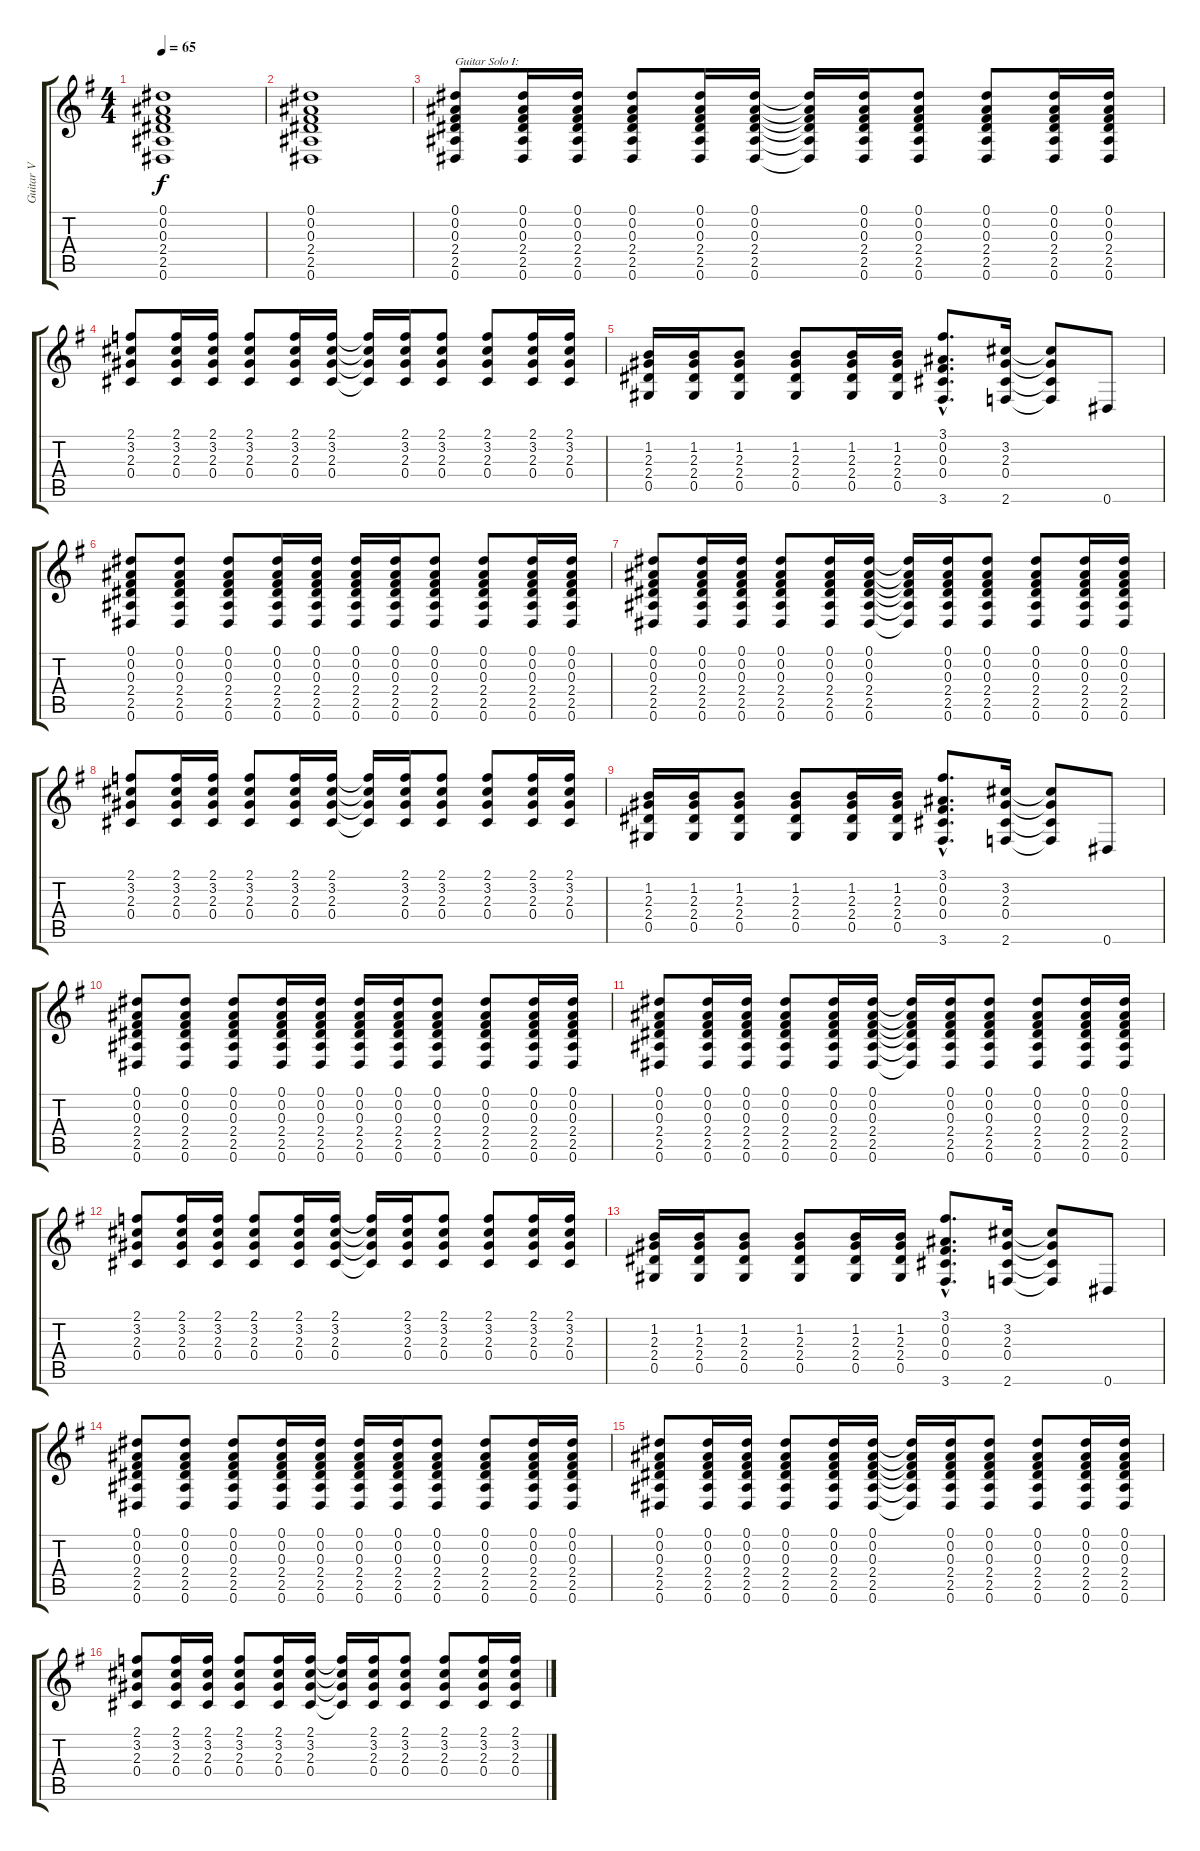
\track ("Guitar V" "Guitar V") {instrument overdrivenguitar}
\staff {score tabs}
\tuning (Eb4 Bb3 Gb3 Db3 Ab2 Eb2) {hide}
\ts (4 4)
\tempo 65
\clef g2
\ks eminor
(0.1 0.2 0.3 2.4 2.5 0.6).1{dy f} |
(0.1 0.2 0.3 2.4 2.5 0.6).1 |
(0.1 0.2 0.3 2.4 2.5 0.6).8{txt "Guitar Solo I:"} (0.1 0.2 0.3 2.4 2.5 0.6).16 (0.1 0.2 0.3 2.4 2.5 0.6).16 (0.1 0.2 0.3 2.4 2.5 0.6).8 (0.1 0.2 0.3 2.4 2.5 0.6).16 (0.1 0.2 0.3 2.4 2.5 0.6).16 (0.1{t} 0.2{t} 0.3{t} 2.4{t} 2.5{t} 0.6{t}).16 (0.1 0.2 0.3 2.4 2.5 0.6).16 (0.1 0.2 0.3 2.4 2.5 0.6).8 (0.1 0.2 0.3 2.4 2.5 0.6).8 (0.1 0.2 0.3 2.4 2.5 0.6).16 (0.1 0.2 0.3 2.4 2.5 0.6).16 |
(2.1 3.2 2.3 0.4).8 (2.1 3.2 2.3 0.4).16 (2.1 3.2 2.3 0.4).16 (2.1 3.2 2.3 0.4).8 (2.1 3.2 2.3 0.4).16 (2.1 3.2 2.3 0.4).16 (2.1{t} 3.2{t} 2.3{t} 0.4{t}).16 (2.1 3.2 2.3 0.4).16 (2.1 3.2 2.3 0.4).8 (2.1 3.2 2.3 0.4).8 (2.1 3.2 2.3 0.4).16 (2.1 3.2 2.3 0.4).16 |
(1.2 2.3 2.4 0.5).16 (1.2 2.3 2.4 0.5).16 (1.2 2.3 2.4 0.5).8 (1.2 2.3 2.4 0.5).8 (1.2 2.3 2.4 0.5).16 (1.2 2.3 2.4 0.5).16 (3.1{hac} 0.2{hac} 0.3{hac} 0.4{hac} 3.6{hac}).8{d} (3.2 2.3 0.4 2.6).16 (3.2{t} 2.3{t} 0.4{t} 2.6{t}).8 0.6.8 |
(0.1 0.2 0.3 2.4 2.5 0.6).8 (0.1 0.2 0.3 2.4 2.5 0.6).8 (0.1 0.2 0.3 2.4 2.5 0.6).8 (0.1 0.2 0.3 2.4 2.5 0.6).16 (0.1 0.2 0.3 2.4 2.5 0.6).16 (0.1 0.2 0.3 2.4 2.5 0.6).16 (0.1 0.2 0.3 2.4 2.5 0.6).16 (0.1 0.2 0.3 2.4 2.5 0.6).8 (0.1 0.2 0.3 2.4 2.5 0.6).8 (0.1 0.2 0.3 2.4 2.5 0.6).16 (0.1 0.2 0.3 2.4 2.5 0.6).16 |
(0.1 0.2 0.3 2.4 2.5 0.6).8 (0.1 0.2 0.3 2.4 2.5 0.6).16 (0.1 0.2 0.3 2.4 2.5 0.6).16 (0.1 0.2 0.3 2.4 2.5 0.6).8 (0.1 0.2 0.3 2.4 2.5 0.6).16 (0.1 0.2 0.3 2.4 2.5 0.6).16 (0.1{t} 0.2{t} 0.3{t} 2.4{t} 2.5{t} 0.6{t}).16 (0.1 0.2 0.3 2.4 2.5 0.6).16 (0.1 0.2 0.3 2.4 2.5 0.6).8 (0.1 0.2 0.3 2.4 2.5 0.6).8 (0.1 0.2 0.3 2.4 2.5 0.6).16 (0.1 0.2 0.3 2.4 2.5 0.6).16 |
(2.1 3.2 2.3 0.4).8 (2.1 3.2 2.3 0.4).16 (2.1 3.2 2.3 0.4).16 (2.1 3.2 2.3 0.4).8 (2.1 3.2 2.3 0.4).16 (2.1 3.2 2.3 0.4).16 (2.1{t} 3.2{t} 2.3{t} 0.4{t}).16 (2.1 3.2 2.3 0.4).16 (2.1 3.2 2.3 0.4).8 (2.1 3.2 2.3 0.4).8 (2.1 3.2 2.3 0.4).16 (2.1 3.2 2.3 0.4).16 |
(1.2 2.3 2.4 0.5).16 (1.2 2.3 2.4 0.5).16 (1.2 2.3 2.4 0.5).8 (1.2 2.3 2.4 0.5).8 (1.2 2.3 2.4 0.5).16 (1.2 2.3 2.4 0.5).16 (3.1{hac} 0.2{hac} 0.3{hac} 0.4{hac} 3.6{hac}).8{d} (3.2 2.3 0.4 2.6).16 (3.2{t} 2.3{t} 0.4{t} 2.6{t}).8 0.6.8 |
(0.1 0.2 0.3 2.4 2.5 0.6).8 (0.1 0.2 0.3 2.4 2.5 0.6).8 (0.1 0.2 0.3 2.4 2.5 0.6).8 (0.1 0.2 0.3 2.4 2.5 0.6).16 (0.1 0.2 0.3 2.4 2.5 0.6).16 (0.1 0.2 0.3 2.4 2.5 0.6).16 (0.1 0.2 0.3 2.4 2.5 0.6).16 (0.1 0.2 0.3 2.4 2.5 0.6).8 (0.1 0.2 0.3 2.4 2.5 0.6).8 (0.1 0.2 0.3 2.4 2.5 0.6).16 (0.1 0.2 0.3 2.4 2.5 0.6).16 |
(0.1 0.2 0.3 2.4 2.5 0.6).8 (0.1 0.2 0.3 2.4 2.5 0.6).16 (0.1 0.2 0.3 2.4 2.5 0.6).16 (0.1 0.2 0.3 2.4 2.5 0.6).8 (0.1 0.2 0.3 2.4 2.5 0.6).16 (0.1 0.2 0.3 2.4 2.5 0.6).16 (0.1{t} 0.2{t} 0.3{t} 2.4{t} 2.5{t} 0.6{t}).16 (0.1 0.2 0.3 2.4 2.5 0.6).16 (0.1 0.2 0.3 2.4 2.5 0.6).8 (0.1 0.2 0.3 2.4 2.5 0.6).8 (0.1 0.2 0.3 2.4 2.5 0.6).16 (0.1 0.2 0.3 2.4 2.5 0.6).16 |
(2.1 3.2 2.3 0.4).8 (2.1 3.2 2.3 0.4).16 (2.1 3.2 2.3 0.4).16 (2.1 3.2 2.3 0.4).8 (2.1 3.2 2.3 0.4).16 (2.1 3.2 2.3 0.4).16 (2.1{t} 3.2{t} 2.3{t} 0.4{t}).16 (2.1 3.2 2.3 0.4).16 (2.1 3.2 2.3 0.4).8 (2.1 3.2 2.3 0.4).8 (2.1 3.2 2.3 0.4).16 (2.1 3.2 2.3 0.4).16 |
(1.2 2.3 2.4 0.5).16 (1.2 2.3 2.4 0.5).16 (1.2 2.3 2.4 0.5).8 (1.2 2.3 2.4 0.5).8 (1.2 2.3 2.4 0.5).16 (1.2 2.3 2.4 0.5).16 (3.1{hac} 0.2{hac} 0.3{hac} 0.4{hac} 3.6{hac}).8{d} (3.2 2.3 0.4 2.6).16 (3.2{t} 2.3{t} 0.4{t} 2.6{t}).8 0.6.8 |
(0.1 0.2 0.3 2.4 2.5 0.6).8 (0.1 0.2 0.3 2.4 2.5 0.6).8 (0.1 0.2 0.3 2.4 2.5 0.6).8 (0.1 0.2 0.3 2.4 2.5 0.6).16 (0.1 0.2 0.3 2.4 2.5 0.6).16 (0.1 0.2 0.3 2.4 2.5 0.6).16 (0.1 0.2 0.3 2.4 2.5 0.6).16 (0.1 0.2 0.3 2.4 2.5 0.6).8 (0.1 0.2 0.3 2.4 2.5 0.6).8 (0.1 0.2 0.3 2.4 2.5 0.6).16 (0.1 0.2 0.3 2.4 2.5 0.6).16 |
(0.1 0.2 0.3 2.4 2.5 0.6).8 (0.1 0.2 0.3 2.4 2.5 0.6).16 (0.1 0.2 0.3 2.4 2.5 0.6).16 (0.1 0.2 0.3 2.4 2.5 0.6).8 (0.1 0.2 0.3 2.4 2.5 0.6).16 (0.1 0.2 0.3 2.4 2.5 0.6).16 (0.1{t} 0.2{t} 0.3{t} 2.4{t} 2.5{t} 0.6{t}).16 (0.1 0.2 0.3 2.4 2.5 0.6).16 (0.1 0.2 0.3 2.4 2.5 0.6).8 (0.1 0.2 0.3 2.4 2.5 0.6).8 (0.1 0.2 0.3 2.4 2.5 0.6).16 (0.1 0.2 0.3 2.4 2.5 0.6).16 |
(2.1 3.2 2.3 0.4).8 (2.1 3.2 2.3 0.4).16 (2.1 3.2 2.3 0.4).16 (2.1 3.2 2.3 0.4).8 (2.1 3.2 2.3 0.4).16 (2.1 3.2 2.3 0.4).16 (2.1{t} 3.2{t} 2.3{t} 0.4{t}).16 (2.1 3.2 2.3 0.4).16 (2.1 3.2 2.3 0.4).8 (2.1 3.2 2.3 0.4).8 (2.1 3.2 2.3 0.4).16 (2.1 3.2 2.3 0.4).16
